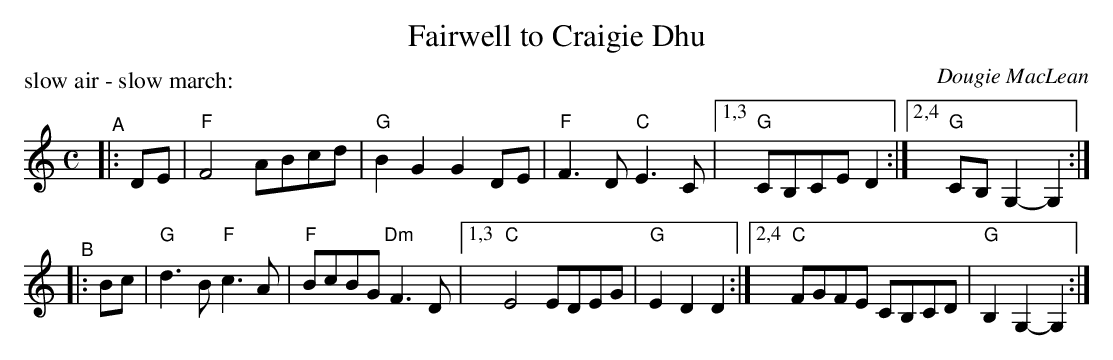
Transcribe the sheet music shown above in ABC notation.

X:1
T: Fairwell to Craigie Dhu
C: Dougie MacLean
P: air, march
P: slow air - slow march:
M: C
L: 1/8
K: Gmix
"^A"|: DE \
| "F"F4 ABcd | "G"B2G2 G2DE | "F"F3D "C"E3C |1,3 "G"CB,CE D2 \
                                           :|2,4 "G"CB,G,2- G,2 :|
"^B"|: Bc \
| "G"d3B "F"c3A | "F"BcBG "Dm"F3D |1,3 "C"E4 EDEG | "G"E2D2 D2 \
                                 :|2,4 "C"FGFE CB,CD | "G"B,2G,2- G,2 :|
